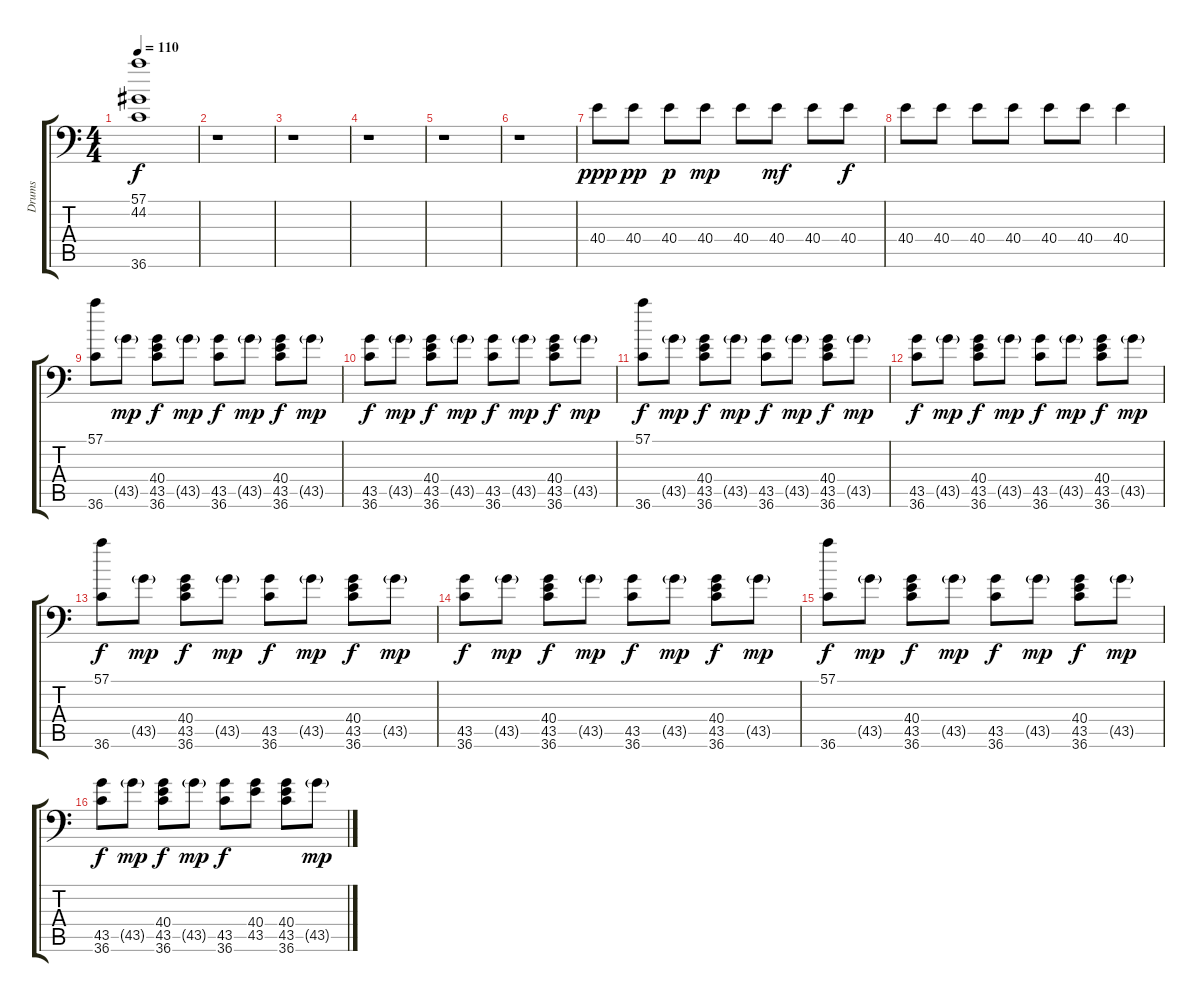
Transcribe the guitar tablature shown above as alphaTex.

\track ("Drums" "Drums") {instrument acousticgrandpiano}
\staff {score tabs}
\tuning (C-1 C-1 C-1 C-1 C-1 C-1) {hide}
\ts (4 4)
\tempo 110
\clef f4
\ks c
(57.1 44.2 36.6).1{dy f} |
r.1 |
r.1 |
r.1 |
r.1 |
r.1 |
40.4.8{dy ppp} 40.4.8{dy pp} 40.4.8{dy p} 40.4.8{dy mp} 40.4.8 40.4.8{dy mf} 40.4.8 40.4.8{dy f} |
40.4.8 40.4.8 40.4.8 40.4.8 40.4.8 40.4.8 40.4.4 |
(57.1 36.6).8 43.5{g}.8{dy mp} (40.4 43.5 36.6).8{dy f} 43.5{g}.8{dy mp} (43.5 36.6).8{dy f} 43.5{g}.8{dy mp} (40.4 43.5 36.6).8{dy f} 43.5{g}.8{dy mp} |
(43.5 36.6).8{dy f} 43.5{g}.8{dy mp} (40.4 43.5 36.6).8{dy f} 43.5{g}.8{dy mp} (43.5 36.6).8{dy f} 43.5{g}.8{dy mp} (40.4 43.5 36.6).8{dy f} 43.5{g}.8{dy mp} |
(57.1 36.6).8{dy f} 43.5{g}.8{dy mp} (40.4 43.5 36.6).8{dy f} 43.5{g}.8{dy mp} (43.5 36.6).8{dy f} 43.5{g}.8{dy mp} (40.4 43.5 36.6).8{dy f} 43.5{g}.8{dy mp} |
(43.5 36.6).8{dy f} 43.5{g}.8{dy mp} (40.4 43.5 36.6).8{dy f} 43.5{g}.8{dy mp} (43.5 36.6).8{dy f} 43.5{g}.8{dy mp} (40.4 43.5 36.6).8{dy f} 43.5{g}.8{dy mp} |
(57.1 36.6).8{dy f} 43.5{g}.8{dy mp} (40.4 43.5 36.6).8{dy f} 43.5{g}.8{dy mp} (43.5 36.6).8{dy f} 43.5{g}.8{dy mp} (40.4 43.5 36.6).8{dy f} 43.5{g}.8{dy mp} |
(43.5 36.6).8{dy f} 43.5{g}.8{dy mp} (40.4 43.5 36.6).8{dy f} 43.5{g}.8{dy mp} (43.5 36.6).8{dy f} 43.5{g}.8{dy mp} (40.4 43.5 36.6).8{dy f} 43.5{g}.8{dy mp} |
(57.1 36.6).8{dy f} 43.5{g}.8{dy mp} (40.4 43.5 36.6).8{dy f} 43.5{g}.8{dy mp} (43.5 36.6).8{dy f} 43.5{g}.8{dy mp} (40.4 43.5 36.6).8{dy f} 43.5{g}.8{dy mp} |
(43.5 36.6).8{dy f} 43.5{g}.8{dy mp} (40.4 43.5 36.6).8{dy f} 43.5{g}.8{dy mp} (43.5 36.6).8{dy f} (40.4 43.5).8 (40.4 43.5 36.6).8 43.5{g}.8{dy mp}
